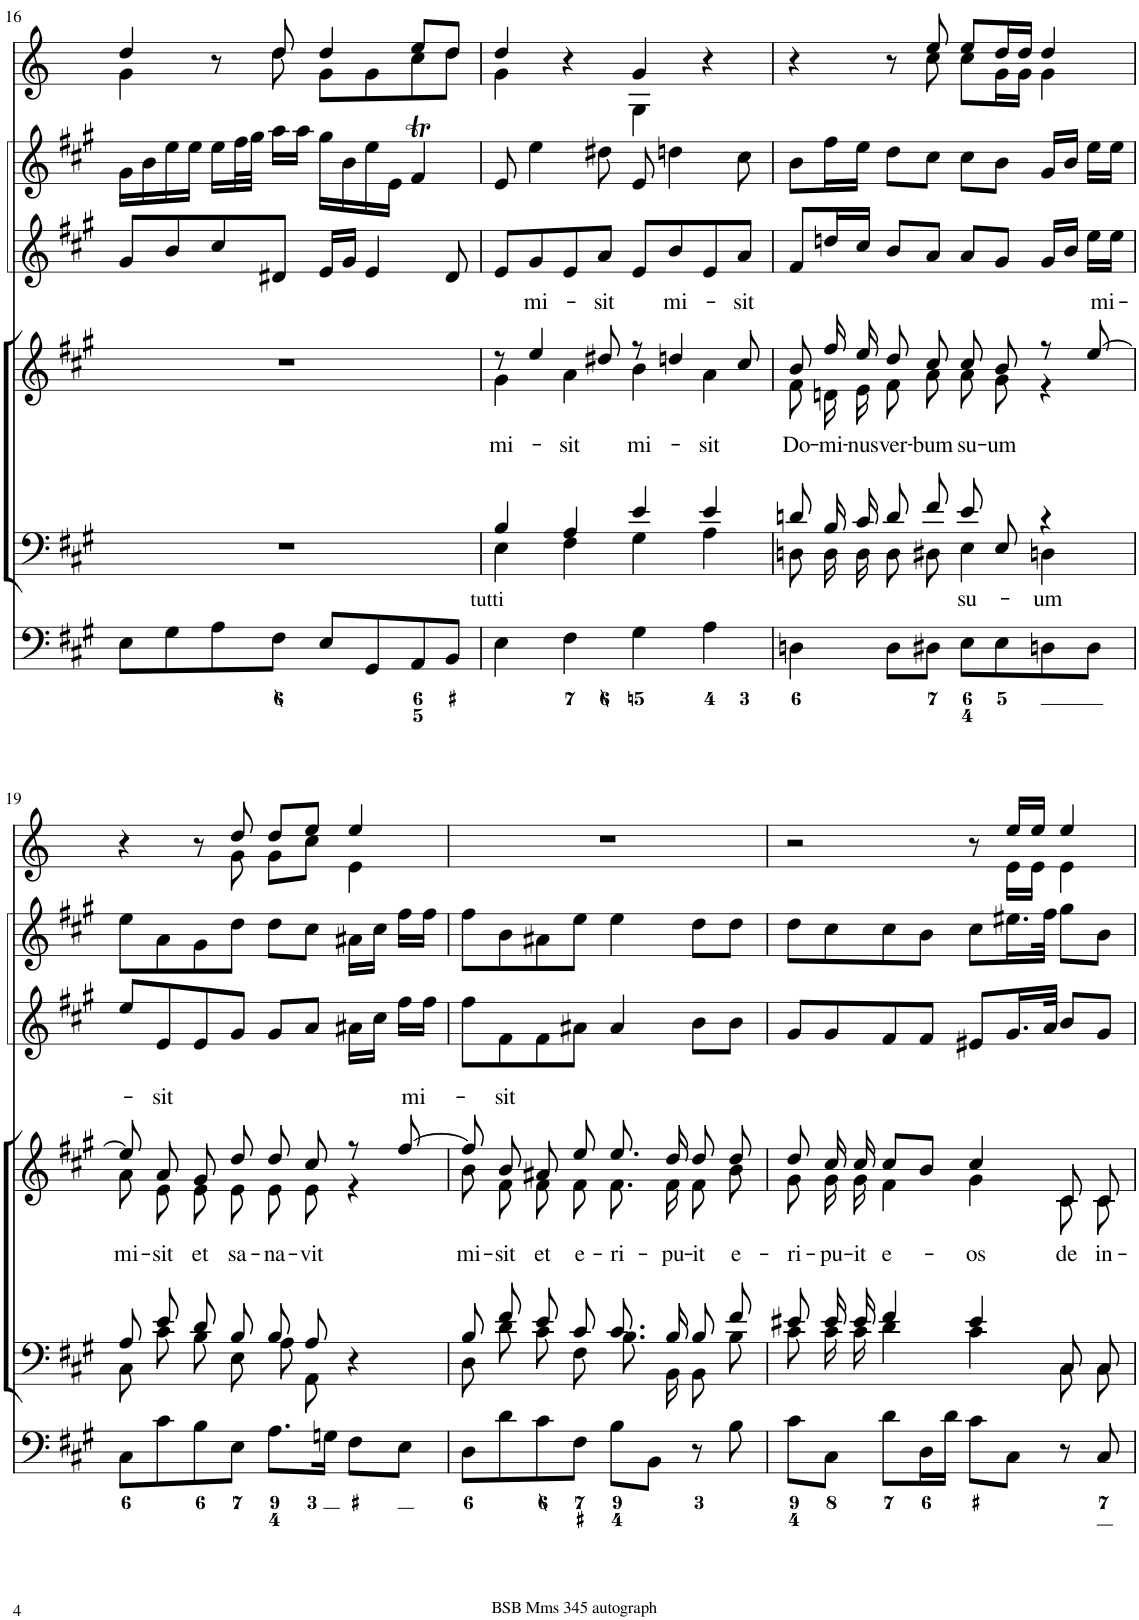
**kern	**kern	**text	**kern	**text	**kern	**kern	**kern
*part6	*part5	*part5	*part4	*part4	*part3	*part2	*part1
*staff6	*staff5	*staff5	*staff4	*staff4	*staff3	*staff2	*staff1
*I"Organ	*I"Voice	*	*I"Voice	*	*I"Violin	*I"Violini	*I"Corni in A
*	*	*	*	*	*I'Vln	*I'Vln	*
!!LO:PB:g=z
*clefF4	*clefF4	*	*clefG2	*	*clefG2	*clefG2	*clefG2
*	*	*	*	*	*	*	*Trd2c3
*k[f#c#g#]	*k[f#c#g#]	*	*k[f#c#g#]	*	*k[f#c#g#]	*k[f#c#g#]	*k[]
*M4/4	*M4/4	*	*M4/4	*	*M4/4	*M4/4	*M4/4
*met(c)	*met(c)	*	*met(c)	*	*met(c)	*met(c)	*met(c)
=16	=16	=16	=16	=16	=16	=16	=16
*	*	*	*	*	*	*	*^
8E\L	1r	.	1r	.	8g#/L	16g#\LL	4dd/	4g\
.	.	.	.	.	.	16b\	.	.
8G#\	.	.	.	.	8b/	16ee\	.	.
.	.	.	.	.	.	16ee\JJ	.	.
8A\	.	.	.	.	8cc#/	16ee\LL	8r	8ryy
.	.	.	.	.	.	32ff#\L	.	.
.	.	.	.	.	.	32gg#\JJJ	.	.
8F#\J	.	.	.	.	8d#X/J	16aa\LL	8dd/	8dd\
.	.	.	.	.	.	16aa\JJ	.	.
8E/L	.	.	.	.	16e/LL	16gg#\LL	4dd/	8g\L
.	.	.	.	.	16g#/JJ	16b\	.	.
8GG#/	.	.	.	.	4e/	16ee\	.	8g\
.	.	.	.	.	.	16e\JJ	.	.
8AA/	.	.	.	.	.	4f#T/	8ee/L	8cc\
8BB/J	.	.	.	.	8d#/	.	8dd/J	8dd\J
=17	=17	=17	=17	=17	=17	=17	=17	=17
*	*^	*	*^	*	*	*	*	*
!LO:TX:a:t=tutti	!	!	!	!	!	!	!	!	!	!
!	!	!	!	!	!	!LO:LY:b	!	!	!	!
4E\	4B/	4E\	.	8r	4g#\	mi-	8e/L	8e/	4dd/	4g\
!	!	!	!	!	!	!LO:LY:a	!	!	!	!
.	.	.	.	4ee/	.	mi-	8g#/	4ee\	.	.
!	!	!	!	!	!	!LO:LY:b	!	!	!	!
4F#\	4A/	4F#\	.	.	4a\	-sit	8e/	.	4r	4ryy
!	!	!	!	!	!	!LO:LY:a	!	!	!	!
.	.	.	.	8dd#X/	.	-sit	8a/J	8dd#X\	.	.
!	!	!	!	!	!	!LO:LY:b	!	!	!	!
4G#\	4e/	4G#\	.	8r	4b\	mi-	8e/L	8e/	4g/	4G\
!	!	!	!	!	!	!LO:LY:a	!	!	!	!
.	.	.	.	4ddn/	.	mi-	8b/	4ddn\	.	.
!	!	!	!	!	!	!LO:LY:b	!	!	!	!
4A\	4e/	4A\	.	.	4a\	-sit	8e/	.	4r	4ryy
!	!	!	!	!	!	!LO:LY:a	!	!	!	!
.	.	.	.	8cc#/	.	-sit	8a/J	8cc#\	.	.
=18	=18	=18	=18	=18	=18	=18	=18	=18	=18	=18
!	!	!	!	!	!	!LO:LY:b	!	!	!	!
4Dn\	8dn/L	8Dn\L	.	8b/	8f#\	Do-	8f#/L	8b\L	4r	4.ryy
!	!	!	!	!	!	!LO:LY:b	!	!	!	!
.	16B/L	16D\L	.	16ff#/	16dn\	-mi-	16ddn/L	16ff#\L	.	.
!	!	!	!	!	!	!LO:LY:b	!	!	!	!
.	16c#/JJ	16D\JJ	.	16ee/	16e\	-nus	16cc#/JJ	16ee\JJ	.	.
!	!	!	!	!	!	!LO:LY:b	!	!	!	!
8D\L	8d/L	8D\L	.	8dd/	8f#\	ver-	8b/L	8dd\L	8r	.
!	!	!	!	!	!	!LO:LY:b	!	!	!	!
8D#X\J	8f#/J	8D#X\J	.	8cc#/	8a\	-bum	8a/J	8cc#\J	8ee/	8cc\
!	!	!	!LO:LY:b	!	!	!LO:LY:b	!	!	!	!
8E\L	8e/L	4E\	su-	8cc#/	8a\	su-	8a/L	8cc#\L	8ee/L	8cc\L
!	!	!	!	!	!	!LO:LY:b	!	!	!	!
8E\	8E/J	.	.	8b/	8g#\	-um	8g#/J	8b\J	16dd/L	16g\L
.	.	.	.	.	.	.	.	.	16dd/JJ	16g\JJ
!	!	!	!LO:LY:b	!	!	!	!	!	!	!
8Dn\	4r	4Dn\	-um	8r	4r	.	16g#/LL	16g#/LL	4dd/	4g\
.	.	.	.	.	.	.	16b/JJ	16b/JJ	.	.
!	!	!	!	!	!	!LO:LY:a	!	!	!	!
8D\J	.	.	.	[8ee/	.	mi-	16ee\LL	16ee\LL	.	.
.	.	.	.	.	.	.	16ee\JJ	16ee\JJ	.	.
!!LO:LB:g=z	!!
=19	=19	=19	=19	=19	=19	=19	=19	=19	=19	=19
!	!	!	!	!	!	!LO:LY:b	!	!	!	!
8C#\L	8A/L	8C#\L	.	8ee/]	8a\	mi-	8ee/L	8ee\L	4r	4.ryy
!	!	!	!	!	!	!LO:LY:a	!	!	!	!
!	!	!	!	!	!	!LO:LY:b	!	!	!	!
8c#\	8e/J	8c#\J	.	8a/	8e\	-sit	8e/	8a\	.	.
!	!	!	!	!	!	!LO:LY:b	!	!	!	!
8B\	8d/L	8B\L	.	8g#/	8e\	et	8e/	8g#\	8r	.
!	!	!	!	!	!	!LO:LY:b	!	!	!	!
8E\J	8B/J	8E\J	.	8dd/	8e\	sa-	8g#/J	8dd\J	8dd/	8g\
!	!	!	!	!	!	!LO:LY:b	!	!	!	!
8.A\L	8B/L	8A\L	.	8dd/	8e\	-na-	8g#/L	8dd\L	8dd/L	8g\L
!	!	!	!	!	!	!LO:LY:b	!	!	!	!
.	8A/J	8AA\J	.	8cc#/	8e\	-vit	8a/J	8cc#\J	8ee/J	8cc\J
16Gn\Jk	.	.	.	.	.	.	.	.	.	.
8F#\L	4r	4ryy	.	8r	4r	.	16a#X\LL	16a#X\LL	4ee/	4e\
.	.	.	.	.	.	.	16cc#\JJ	16cc#\JJ	.	.
!	!	!	!	!	!	!LO:LY:a	!	!	!	!
8E\J	.	.	.	[8ff#/	.	mi-	16ff#\LL	16ff#\LL	.	.
.	.	.	.	.	.	.	16ff#\JJ	16ff#\JJ	.	.
*	*	*	*	*	*	*	*	*	*v	*v
=20	=20	=20	=20	=20	=20	=20	=20	=20	=20
!	!	!	!	!	!	!LO:LY:b	!	!	!
8D\L	8B/L	8D\L	.	8ff#/]	8b\	mi-	8ff#\L	8ff#\L	1r
!	!	!	!	!	!	!LO:LY:a	!	!	!
!	!	!	!	!	!	!LO:LY:b	!	!	!
8d\	8f#/J	8d\J	.	8b/	8f#\	-sit	8f#\	8b\	.
!	!	!	!	!	!	!LO:LY:b	!	!	!
8c#\	8e/L	8c#\L	.	8a#X/	8f#\	et	8f#\	8a#X\	.
!	!	!	!	!	!	!LO:LY:b	!	!	!
8F#\J	8c#/J	8F#\J	.	8ee/	8f#\	e-	8a#X\J	8ee\J	.
!	!	!	!	!	!	!LO:LY:b	!	!	!
8B\L	8.c#/L	8.B\L	.	8.ee/	8.f#\	-ri-	4a#/	4ee\	.
8BB\J	.	.	.	.	.	.	.	.	.
!	!	!	!	!	!	!LO:LY:b	!	!	!
.	16B/Jk	16BB\Jk	.	16dd/	16f#\	-pu-	.	.	.
!	!	!	!	!	!	!LO:LY:b	!	!	!
8r	8B/L	8BB\L	.	8dd/	8f#\	-it	8b\L	8dd\L	.
!	!	!	!	!	!	!LO:LY:b	!	!	!
8B\	8f#/J	8B\J	.	8dd/	8b\	e-	8b\J	8dd\J	.
=21	=21	=21	=21	=21	=21	=21	=21	=21	=21
!	!	!	!	!	!	!LO:LY:b	!	!	!
*	*	*	*	*	*	*	*	*	*^
8c#\L	8e#X/L	8c#\L	.	8dd/	8g#\	-ri-	8g#/L	8dd\L	2r	8ryy
!	!	!	!	!	!	!LO:LY:b	!	!	!	!
*	*	*	*	*	*	*	*	*	*v	*v
8C#\J	16e#/L	16c#\L	.	16cc#/	16g#\	-pu-	8g#/	8cc#\	.
!	!	!	!	!	!	!LO:LY:b	!	!	!
.	16e#/JJ	16c#\JJ	.	16cc#/	16g#\	-it	.	.	.
!	!	!	!	!	!	!LO:LY:b	!	!	!
8d\L	4f#/	4d\	.	8cc#/L	4f#\	e-	8f#/	8cc#\	.
16D\L	.	.	.	8b/J	.	.	8f#/J	8b\J	.
16d\JJ	.	.	.	.	.	.	.	.	.
!	!	!	!	!	!	!LO:LY:b	!	!	!
8c#\L	4e#/	4c#\	.	4cc#/	4g#\	-os	8e#X/L	8cc#\L	8r
*	*	*	*	*	*	*	*	*	*^
8C#\J	.	.	.	.	.	.	16.g#/L	16.ee#X\L	16ee/LL	16e\LL
.	.	.	.	.	.	.	.	.	16ee/JJ	16e\JJ
.	.	.	.	.	.	.	32a/JJk	32ff#\JJk	.	.
!	!	!	!	!	!	!LO:LY:b	!	!	!	!
8r	8C#/L	8C#\L	.	8c#/	8c#\	de	8b/L	8gg#\L	4ee/	4e\
!	!	!	!	!	!	!LO:LY:b	!	!	!	!
8C#/	8C#/J	8C#\J	.	8c#/	8c#\	in-	8g#/J	8b\J	.	.
*	*v	*v	*	*	*	*	*	*	*v	*v
*	*	*	*v	*v	*	*	*	*
=	=	=	=	=	=	=	=
*-	*-	*-	*-	*-	*-	*-	*-
